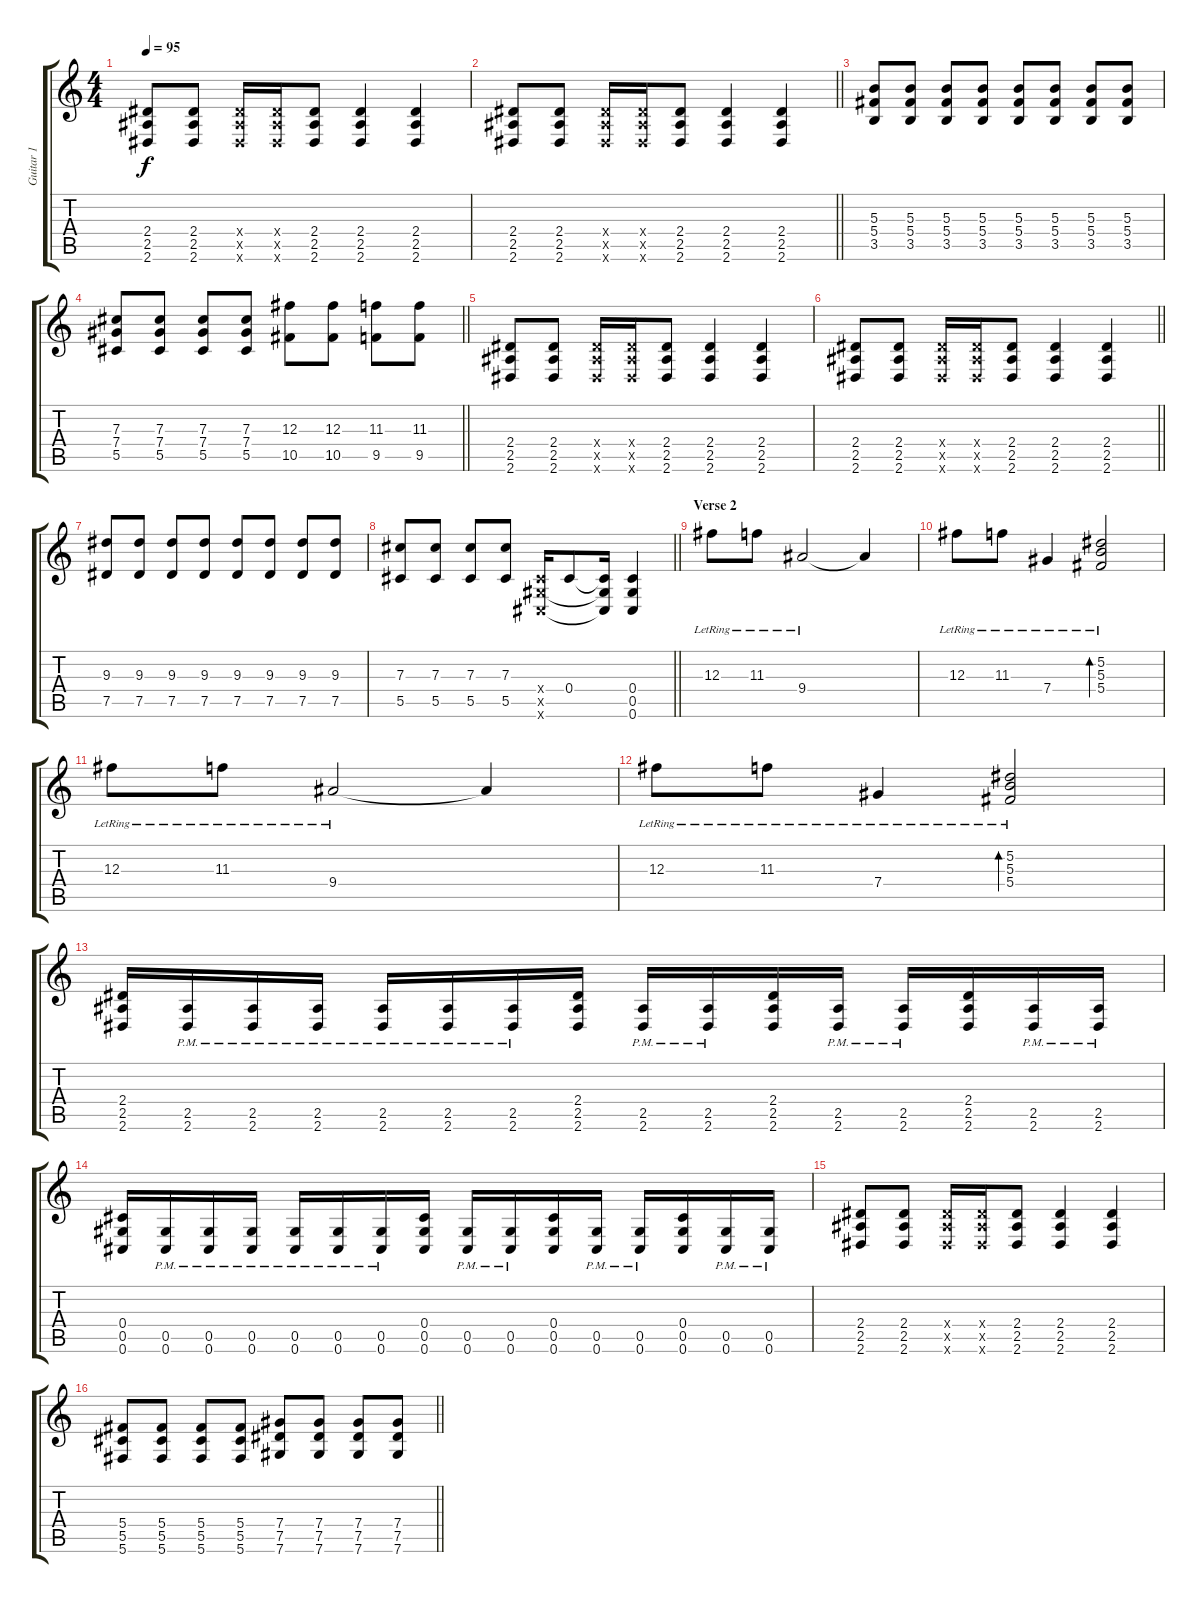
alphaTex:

\track ("Guitar 1" "Guitar 1") {instrument distortionguitar}
\staff {score tabs}
\tuning (Eb4 Bb3 Gb3 Db3 Ab2 Db2) {hide}
\ts (4 4)
\tempo 95
\clef g2
\ks c
(2.4 2.5 2.6).8{dy f} (2.4 2.5 2.6).8 (2.4{x} 2.5{x} 2.6{x}).16 (2.4{x} 2.5{x} 2.6{x}).16 (2.4 2.5 2.6).8 (2.4 2.5 2.6).4 (2.4 2.5 2.6).4 |
\barLineRight lightlight
(2.4 2.5 2.6).8 (2.4 2.5 2.6).8 (2.4{x} 2.5{x} 2.6{x}).16 (2.4{x} 2.5{x} 2.6{x}).16 (2.4 2.5 2.6).8 (2.4 2.5 2.6).4 (2.4 2.5 2.6).4 |
(5.3 5.4 3.5).8 (5.3 5.4 3.5).8 (5.3 5.4 3.5).8 (5.3 5.4 3.5).8 (5.3 5.4 3.5).8 (5.3 5.4 3.5).8 (5.3 5.4 3.5).8 (5.3 5.4 3.5).8 |
\barLineRight lightlight
(7.3 7.4 5.5).8 (7.3 7.4 5.5).8 (7.3 7.4 5.5).8 (7.3 7.4 5.5).8 (12.3 10.5).8 (12.3 10.5).8 (11.3 9.5).8 (11.3 9.5).8 |
(2.4 2.5 2.6).8 (2.4 2.5 2.6).8 (2.4{x} 2.5{x} 2.6{x}).16 (2.4{x} 2.5{x} 2.6{x}).16 (2.4 2.5 2.6).8 (2.4 2.5 2.6).4 (2.4 2.5 2.6).4 |
\barLineRight lightlight
(2.4 2.5 2.6).8 (2.4 2.5 2.6).8 (2.4{x} 2.5{x} 2.6{x}).16 (2.4{x} 2.5{x} 2.6{x}).16 (2.4 2.5 2.6).8 (2.4 2.5 2.6).4 (2.4 2.5 2.6).4 |
(9.3 7.5).8 (9.3 7.5).8 (9.3 7.5).8 (9.3 7.5).8 (9.3 7.5).8 (9.3 7.5).8 (9.3 7.5).8 (9.3 7.5).8 |
\barLineRight lightlight
(7.3 5.5).8 (7.3 5.5).8 (7.3 5.5).8 (7.3 5.5).8 (0.4{x} 0.5{x} 0.6{x}).16 0.4.8 (0.4{t} 0.5{t} 0.6{t}).16 (0.4 0.5 0.6).4 |
\section ("" "Verse 2")
12.3{lr}.8{instrument electricguitarclean} 11.3{lr}.8 9.4{lr}.2 9.4{t}.4 |
12.3{lr}.8 11.3{lr}.8 7.4{lr}.4 (5.2 5.3 5.4{lr}).2{bd 240} |
12.3{lr}.8 11.3{lr}.8 9.4{lr}.2 9.4{t}.4 |
12.3{lr}.8 11.3{lr}.8 7.4{lr}.4 (5.2 5.3 5.4{lr}).2{bd 240} |
(2.4 2.5 2.6).16{instrument distortionguitar} (2.5{pm} 2.6{pm}).16 (2.5{pm} 2.6{pm}).16 (2.5{pm} 2.6{pm}).16 (2.5{pm} 2.6{pm}).16 (2.5{pm} 2.6{pm}).16 (2.5{pm} 2.6{pm}).16 (2.4 2.5 2.6).16 (2.5{pm} 2.6{pm}).16 (2.5{pm} 2.6{pm}).16 (2.4 2.5 2.6).16 (2.5{pm} 2.6{pm}).16 (2.5{pm} 2.6{pm}).16 (2.4 2.5 2.6).16 (2.5{pm} 2.6{pm}).16 (2.5{pm} 2.6{pm}).16 |
(0.4 0.5 0.6).16 (0.5{pm} 0.6{pm}).16 (0.5{pm} 0.6{pm}).16 (0.5{pm} 0.6{pm}).16 (0.5{pm} 0.6{pm}).16 (0.5{pm} 0.6{pm}).16 (0.5{pm} 0.6{pm}).16 (0.4 0.5 0.6).16 (0.5{pm} 0.6{pm}).16 (0.5{pm} 0.6{pm}).16 (0.4 0.5 0.6).16 (0.5{pm} 0.6{pm}).16 (0.5{pm} 0.6{pm}).16 (0.4 0.5 0.6).16 (0.5{pm} 0.6{pm}).16 (0.5{pm} 0.6{pm}).16 |
(2.4 2.5 2.6).8 (2.4 2.5 2.6).8 (2.4{x} 2.5{x} 2.6{x}).16 (2.4{x} 2.5{x} 2.6{x}).16 (2.4 2.5 2.6).8 (2.4 2.5 2.6).4 (2.4 2.5 2.6).4 |
\barLineRight lightlight
(5.4 5.5 5.6).8 (5.4 5.5 5.6).8 (5.4 5.5 5.6).8 (5.4 5.5 5.6).8 (7.4 7.5 7.6).8 (7.4 7.5 7.6).8 (7.4 7.5 7.6).8 (7.4 7.5 7.6).8
